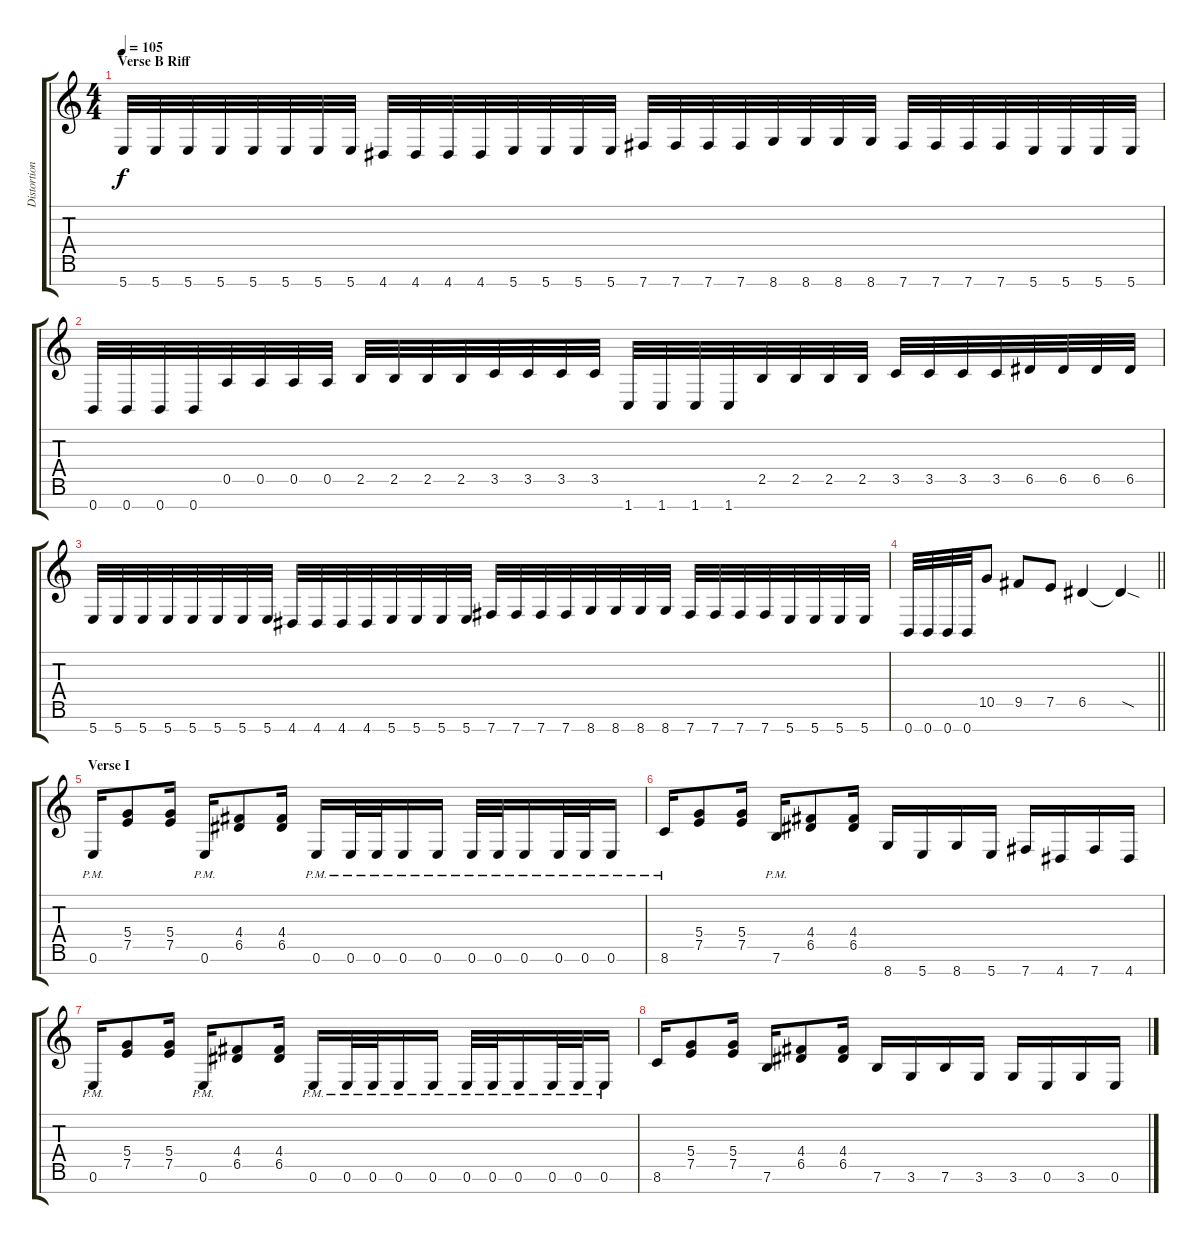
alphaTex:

\track ("Distortion Guitar I" "Distortion") {instrument distortionguitar}
\staff {score tabs}
\tuning (E4 B3 G3 D3 A2 E2 B1) {hide}
\ts (4 4)
\section ("" "Verse B Riff")
\tempo 105
\clef g2
\ks c
5.7.32{dy f} 5.7.32 5.7.32 5.7.32 5.7.32 5.7.32 5.7.32 5.7.32 4.7.32 4.7.32 4.7.32 4.7.32 5.7.32 5.7.32 5.7.32 5.7.32 7.7.32 7.7.32 7.7.32 7.7.32 8.7.32 8.7.32 8.7.32 8.7.32 7.7.32 7.7.32 7.7.32 7.7.32 5.7.32 5.7.32 5.7.32 5.7.32 |
0.7.32 0.7.32 0.7.32 0.7.32 0.5.32 0.5.32 0.5.32 0.5.32 2.5.32 2.5.32 2.5.32 2.5.32 3.5.32 3.5.32 3.5.32 3.5.32 1.7.32 1.7.32 1.7.32 1.7.32 2.5.32 2.5.32 2.5.32 2.5.32 3.5.32 3.5.32 3.5.32 3.5.32 6.5.32 6.5.32 6.5.32 6.5.32 |
5.7.32 5.7.32 5.7.32 5.7.32 5.7.32 5.7.32 5.7.32 5.7.32 4.7.32 4.7.32 4.7.32 4.7.32 5.7.32 5.7.32 5.7.32 5.7.32 7.7.32 7.7.32 7.7.32 7.7.32 8.7.32 8.7.32 8.7.32 8.7.32 7.7.32 7.7.32 7.7.32 7.7.32 5.7.32 5.7.32 5.7.32 5.7.32 |
\barLineRight lightlight
0.7.32 0.7.32 0.7.32 0.7.32 10.5.8 9.5.8 7.5.8 6.5.4 6.5{sod t}.4 |
\section ("" "Verse I")
0.6{pm}.16 (5.4 7.5).8 (5.4 7.5).16 0.6{pm}.16 (4.4 6.5).8 (4.4 6.5).16 0.6{pm}.16 0.6{pm}.32 0.6{pm}.32 0.6{pm}.16 0.6{pm}.16 0.6{pm}.32 0.6{pm}.32 0.6{pm}.16 0.6{pm}.32 0.6{pm}.32 0.6{pm}.16 |
8.6{pm}.16 (5.4 7.5).8 (5.4 7.5).16 7.6{pm}.16 (4.4 6.5).8 (4.4 6.5).16 8.7.16 5.7.16 8.7.16 5.7.16 7.7.16 4.7.16 7.7.16 4.7.16 |
0.6{pm}.16 (5.4 7.5).8 (5.4 7.5).16 0.6{pm}.16 (4.4 6.5).8 (4.4 6.5).16 0.6{pm}.16 0.6{pm}.32 0.6{pm}.32 0.6{pm}.16 0.6{pm}.16 0.6{pm}.32 0.6{pm}.32 0.6{pm}.16 0.6{pm}.32 0.6{pm}.32 0.6{pm}.16 |
8.6.16 (5.4 7.5).8 (5.4 7.5).16 7.6.16 (4.4 6.5).8 (4.4 6.5).16 7.6.16 3.6.16 7.6.16 3.6.16 3.6.16 0.6.16 3.6.16 0.6.16
